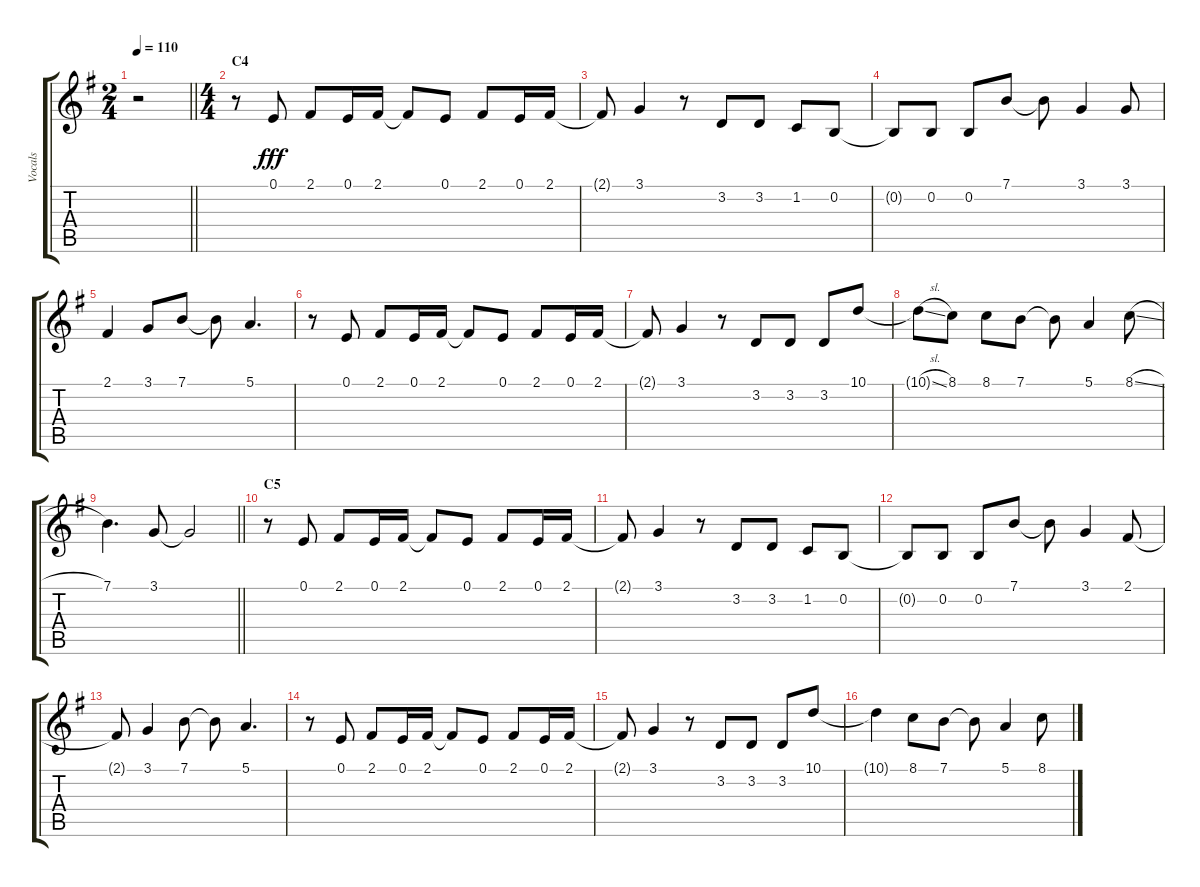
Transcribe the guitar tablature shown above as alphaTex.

\track ("Vocals" "Vocals") {instrument voiceoohs}
\staff {score tabs}
\tuning (E4 B3 G3 D3 A2 E2) {hide}
\ts (2 4)
\tempo 110
\clef g2
\barLineRight lightlight
\ks g
r.2{dy fff} |
\ts (4 4)
\section ("" "C4")
r.8 0.1.8 2.1.8 0.1.16 2.1.16 2.1{t}.8 0.1.8 2.1.8 0.1.16 2.1.16 |
2.1{t}.8 3.1.4 r.8 3.2.8 3.2.8 1.2.8 0.2.8 |
0.2{t}.8 0.2.8 0.2.8 7.1.8 7.1{t}.8 3.1.4 3.1.8 |
2.1.4 3.1.8 7.1.8 7.1{t}.8 5.1.4{d} |
r.8 0.1.8 2.1.8 0.1.16 2.1.16 2.1{t}.8 0.1.8 2.1.8 0.1.16 2.1.16 |
2.1{t}.8 3.1.4 r.8 3.2.8 3.2.8 3.2.8 10.1.8 |
10.1{sl t}.8 8.1.8 8.1.8 7.1.8 7.1{t}.8 5.1.4 8.1{sl}.8 |
\barLineRight lightlight
7.1.4{d} 3.1.8 3.1{t}.2 |
\section ("" "C5")
r.8 0.1.8 2.1.8 0.1.16 2.1.16 2.1{t}.8 0.1.8 2.1.8 0.1.16 2.1.16 |
2.1{t}.8 3.1.4 r.8 3.2.8 3.2.8 1.2.8 0.2.8 |
0.2{t}.8 0.2.8 0.2.8 7.1.8 7.1{t}.8 3.1.4 2.1.8 |
2.1{t}.8 3.1.4 7.1.8 7.1{t}.8 5.1.4{d} |
r.8 0.1.8 2.1.8 0.1.16 2.1.16 2.1{t}.8 0.1.8 2.1.8 0.1.16 2.1.16 |
2.1{t}.8 3.1.4 r.8 3.2.8 3.2.8 3.2.8 10.1.8 |
10.1{t}.4 8.1.8 7.1.8 7.1{t}.8 5.1.4 8.1{sl}.8
